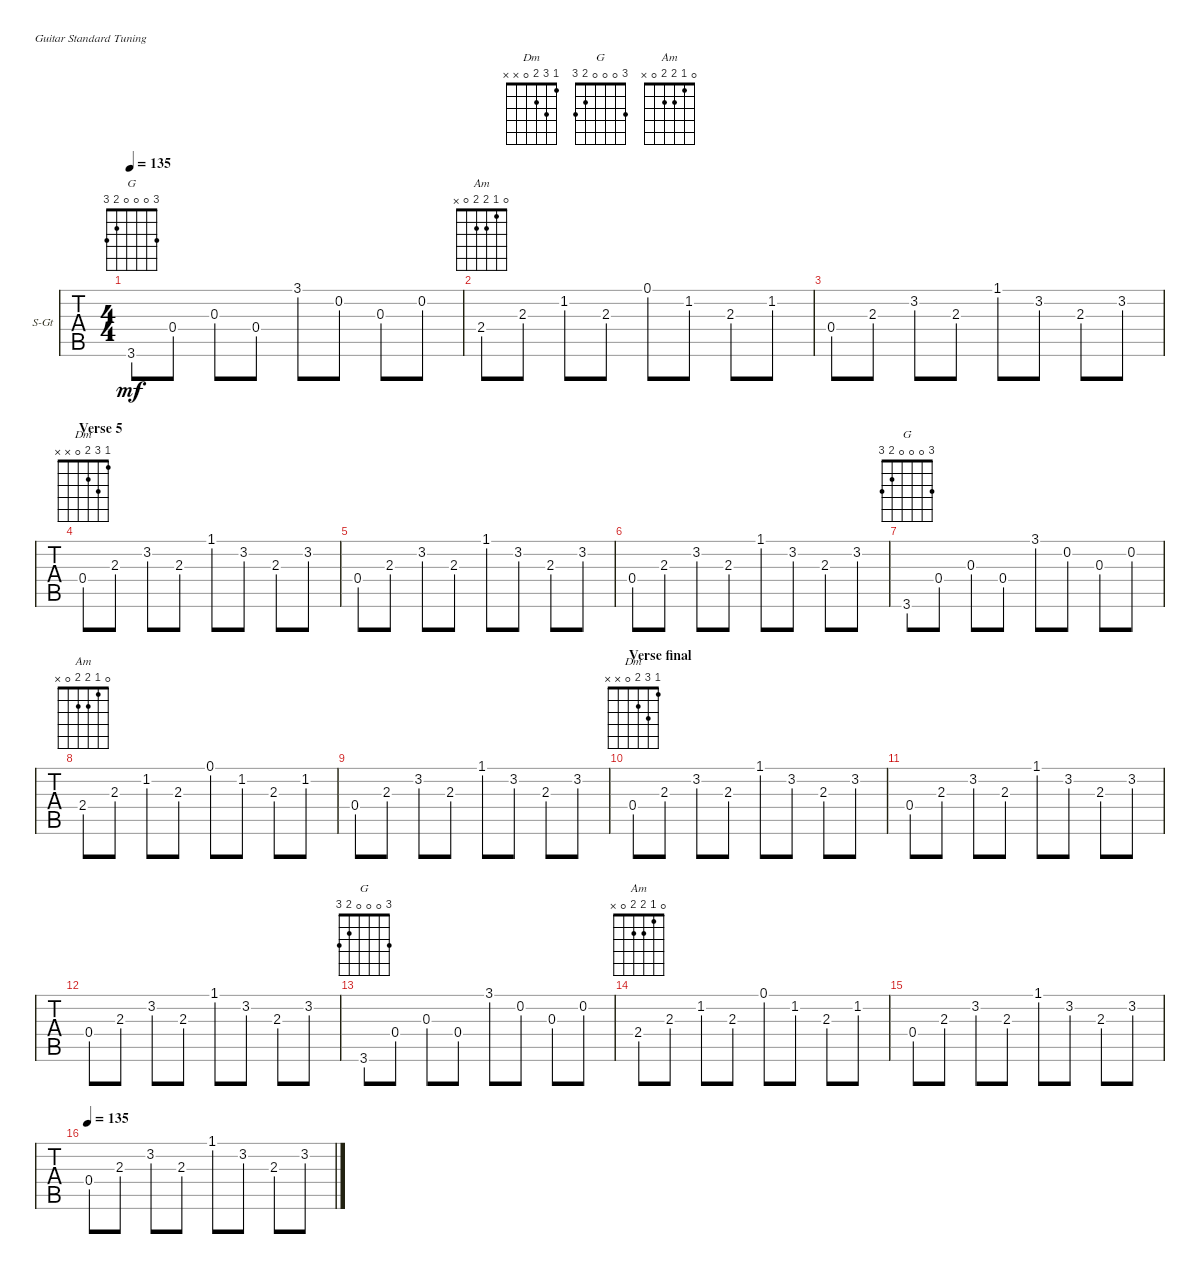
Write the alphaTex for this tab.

\bracketExtendMode groupsimilarinstruments
\firstSystemTrackNameOrientation horizontal
\otherSystemsTrackNameOrientation horizontal
\chordDiagramsInScore
\track ("Acoustic Guitar" "S-Gt") {instrument acousticguitarsteel}
\staff {tabs}
\tuning (E4 B3 G3 D3 A2 E2)
\chord ("Dm" 1 3 2 0 x x) {showfingering false}
\chord ("G" 3 0 0 0 2 3) {showfingering false}
\chord ("Am" 0 1 2 2 0 x) {showfingering false}
\ts (4 4)
\tempo 135
\clef g2
\ks c
3.6.8{ch "G" dy mf} 0.4.8 0.3.8 0.4.8 3.1.8 0.2.8 0.3.8 0.2.8 |
2.4.8{ch "Am"} 2.3.8 1.2.8 2.3.8 0.1.8 1.2.8 2.3.8 1.2.8 |
0.4.8 2.3.8 3.2.8 2.3.8 1.1.8 3.2.8 2.3.8 3.2.8 |
\section ("" "Verse 5")
0.4.8{ch "Dm"} 2.3.8 3.2.8 2.3.8 1.1.8 3.2.8 2.3.8 3.2.8 |
0.4.8 2.3.8 3.2.8 2.3.8 1.1.8 3.2.8 2.3.8 3.2.8 |
0.4.8 2.3.8 3.2.8 2.3.8 1.1.8 3.2.8 2.3.8 3.2.8 |
3.6.8{ch "G"} 0.4.8 0.3.8 0.4.8 3.1.8 0.2.8 0.3.8 0.2.8 |
2.4.8{ch "Am"} 2.3.8 1.2.8 2.3.8 0.1.8 1.2.8 2.3.8 1.2.8 |
0.4.8 2.3.8 3.2.8 2.3.8 1.1.8 3.2.8 2.3.8 3.2.8 |
\section ("" "Verse final")
0.4.8{ch "Dm"} 2.3.8 3.2.8 2.3.8 1.1.8 3.2.8 2.3.8 3.2.8 |
0.4.8 2.3.8 3.2.8 2.3.8 1.1.8 3.2.8 2.3.8 3.2.8 |
0.4.8 2.3.8 3.2.8 2.3.8 1.1.8 3.2.8 2.3.8 3.2.8 |
3.6.8{ch "G"} 0.4.8 0.3.8 0.4.8 3.1.8 0.2.8 0.3.8 0.2.8 |
2.4.8{ch "Am"} 2.3.8 1.2.8 2.3.8 0.1.8 1.2.8 2.3.8 1.2.8 |
0.4.8 2.3.8 3.2.8 2.3.8 1.1.8 3.2.8 2.3.8 3.2.8 |
\tempo 135
0.4.8 2.3.8 3.2.8 2.3.8 1.1.8 3.2.8 2.3.8 3.2.8
